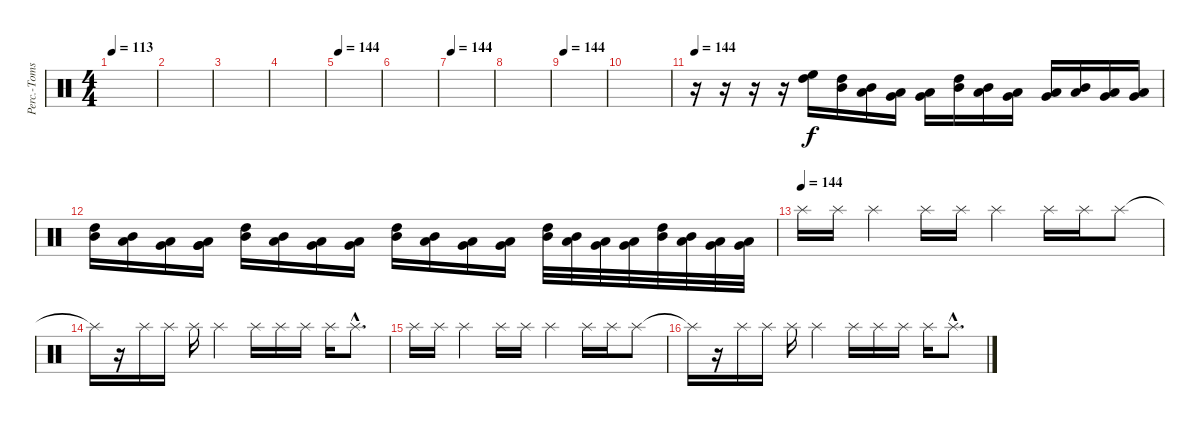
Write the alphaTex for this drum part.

\track ("Perc.-Toms/Cym.2" "Perc.-Toms") {instrument percussion}
\staff {score}
\articulation defaults
\ts (4 4)
\tempo 113
\clef neutral
\ks c
|
|
|
|
\tempo 144
|
|
\tempo 144
|
|
\tempo 144
|
|
\tempo 144
r.16 r.16 r.16 r.16 ("High Floor Tom (hit)" "High Tom (hit)").16 ("High Tom (hit)" "Mid Tom (hit)").16 ("Mid Tom (hit)" "Low Tom (hit)").16 ("Low Tom (hit)" "Very Low Tom (hit)").16 ("Very Low Tom (hit)" "Low Floor Tom (hit)").16 ("High Tom (hit)" "Mid Tom (hit)").16 ("Mid Tom (hit)" "Low Tom (hit)").16 ("Low Tom (hit)" "Very Low Tom (hit)").16 ("Very Low Tom (hit)" "Low Floor Tom (hit)").16 ("Mid Tom (hit)" "Low Tom (hit)").16 ("Low Tom (hit)" "Very Low Tom (hit)").16 ("Very Low Tom (hit)" "Low Floor Tom (hit)").16 |
("High Tom (hit)" "Mid Tom (hit)").16 ("Mid Tom (hit)" "Low Tom (hit)").16 ("Low Tom (hit)" "Very Low Tom (hit)").16 ("Very Low Tom (hit)" "Very Low Tom (hit)" "Low Floor Tom (hit)").16 ("High Tom (hit)" "Mid Tom (hit)").16 ("Mid Tom (hit)" "Low Tom (hit)").16 ("Low Tom (hit)" "Very Low Tom (hit)").16 ("Very Low Tom (hit)" "Low Floor Tom (hit)").16 ("High Tom (hit)" "Mid Tom (hit)").16 ("Mid Tom (hit)" "Low Tom (hit)").16 ("Low Tom (hit)" "Very Low Tom (hit)").16 ("Very Low Tom (hit)" "Low Floor Tom (hit)").16 ("High Tom (hit)" "Mid Tom (hit)").32 ("Mid Tom (hit)" "Low Tom (hit)").32 ("Low Tom (hit)" "Very Low Tom (hit)").32 ("Very Low Tom (hit)" "Low Floor Tom (hit)").32 ("High Tom (hit)" "Mid Tom (hit)").32 ("Mid Tom (hit)" "Low Tom (hit)").32 ("Low Tom (hit)" "Very Low Tom (hit)").32 ("Very Low Tom (hit)" "Low Floor Tom (hit)").32 |
\section ("" "")
\tempo (144)
"Splash (hit)".16 "Splash (hit)".16 "Splash (hit)".4 "Splash (hit)".16 "Splash (hit)".16 "Splash (hit)".4 "Splash (hit)".16 "Splash (hit)".16 "Splash (hit)".8 |
"Splash (hit)"{t}.16 r.16 "Splash (hit)".16 "Splash (hit)".16 "Splash (hit)".16 "Splash (hit)".4 "Splash (hit)".16 "Splash (hit)".16 "Splash (hit)".16 "Splash (hit)".16 "Splash (hit)"{hac}.8{d} |
"Splash (hit)".16 "Splash (hit)".16 "Splash (hit)".4 "Splash (hit)".16 "Splash (hit)".16 "Splash (hit)".4 "Splash (hit)".16 "Splash (hit)".16 "Splash (hit)".8 |
"Splash (hit)"{t}.16 r.16 "Splash (hit)".16 "Splash (hit)".16 "Splash (hit)".16 "Splash (hit)".4 "Splash (hit)".16 "Splash (hit)".16 "Splash (hit)".16 "Splash (hit)".16 "Splash (hit)"{hac}.8{d}
